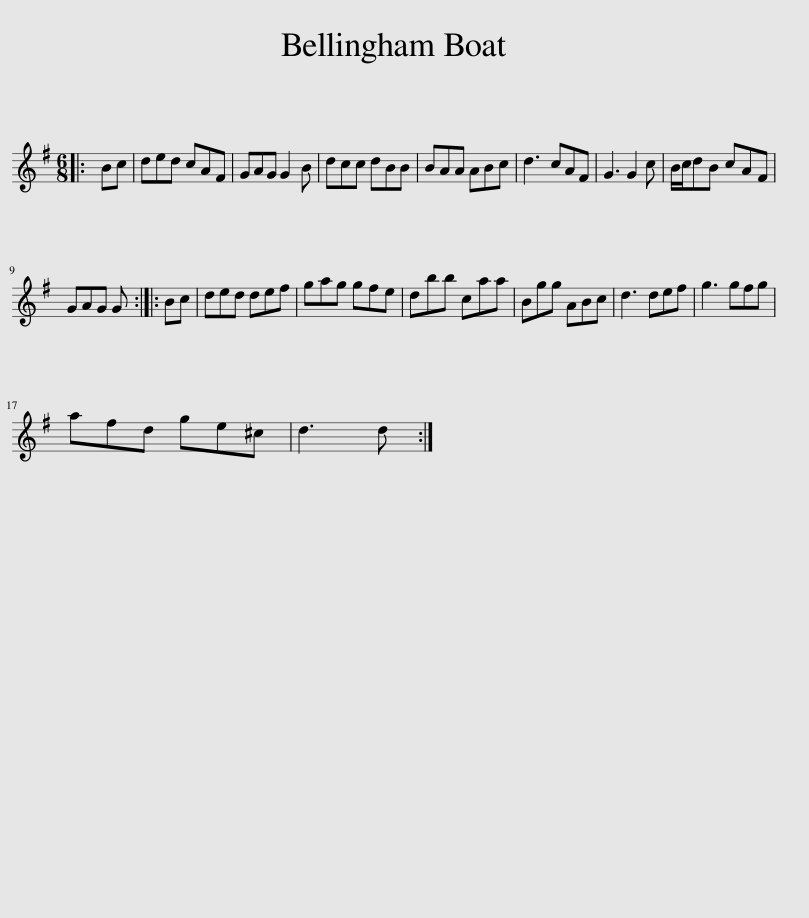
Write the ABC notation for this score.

X:1
L:1/8
M:6/8
I:linebreak $
K:G
V:1 treble
V:1
|: Bc | ded cAF | GAG G2 B | dcc dBB | BAA ABc | %5
 d3 cAF | G3 G2 c | B/c/dB cAF |$ GAG G :: Bc | %10
 ded def | gag gfe | dbb caa | Bgg ABc | d3 def | %15
 g3 gfg |$ afd ge^c | d3 d :| %18
